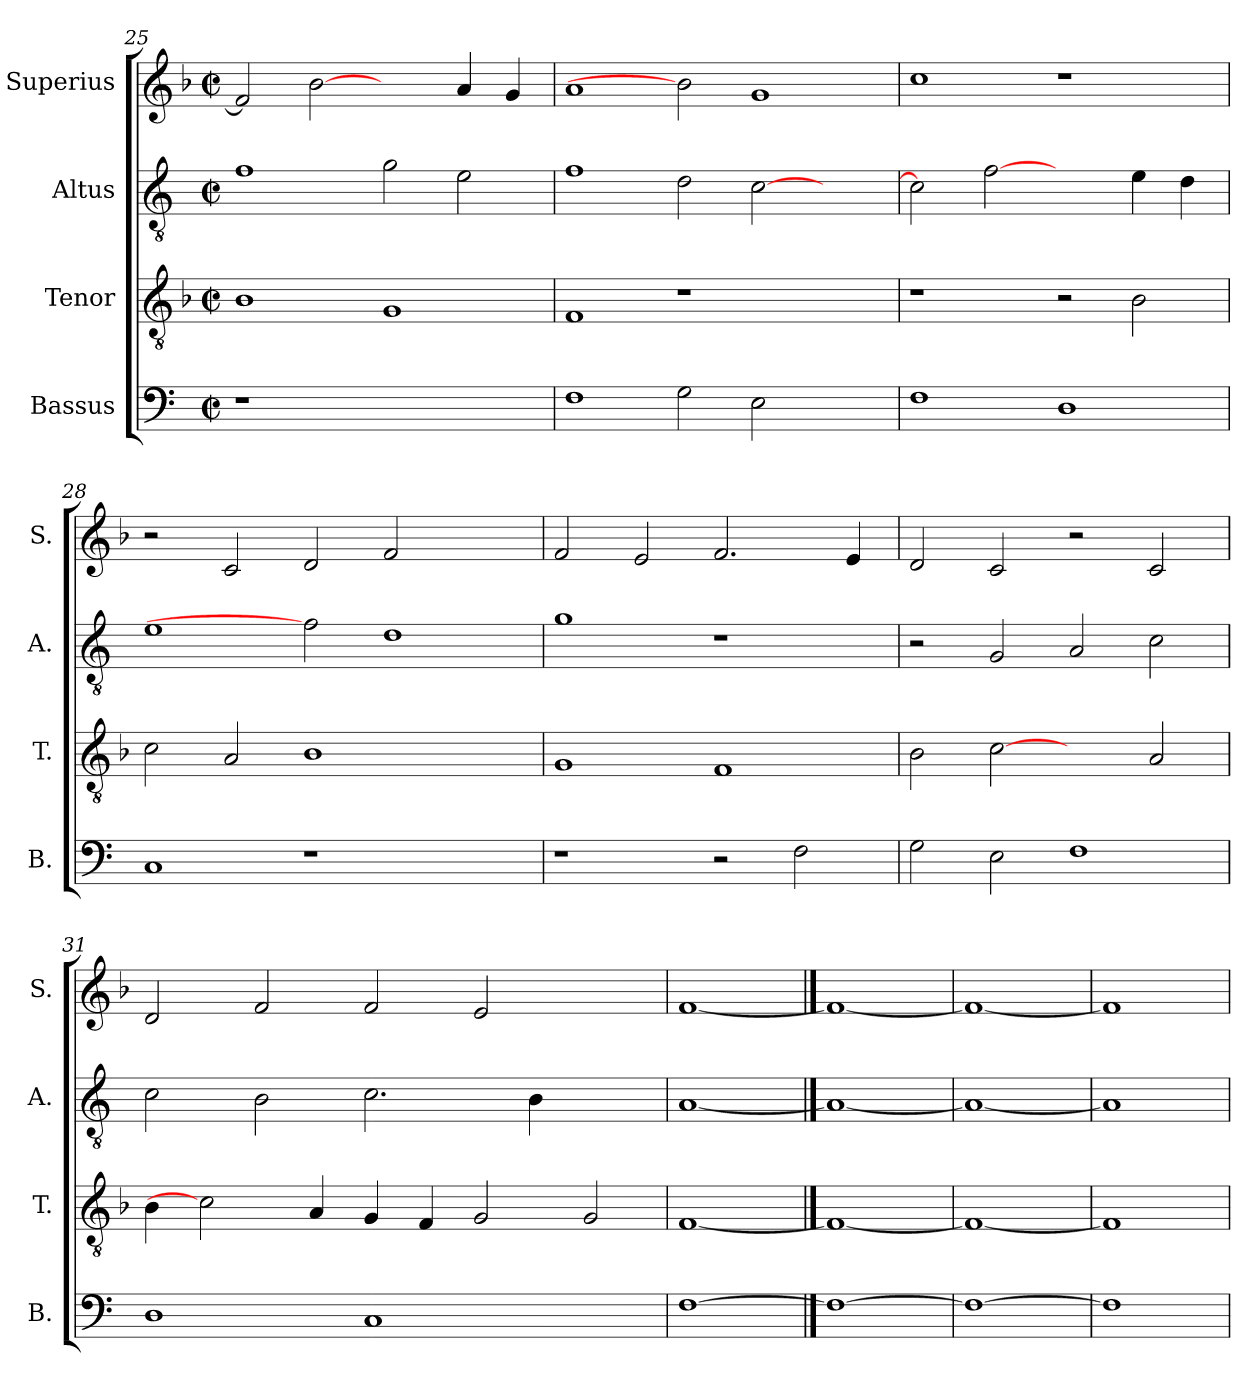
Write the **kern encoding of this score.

**kern	**kern	**kern	**kern
*part4	*part3	*part2	*part1
*staff4	*staff3	*staff2	*staff1
*I"Bassus	*I"Tenor	*I"Altus	*I"Superius
*I'B.	*I'T.	*I'A.	*I'S.
!!LO:LB:g=z
*clefF4	*clefGv2	*clefGv2	*clefG2
*	*ITrd7c12	*ITrd7c12	*
*k[]	*k[b-]	*k[]	*k[b-]
*C:	*d:	*C:	*d:
*M2/2	*M2/2	*M2/2	*M2/2
*met(c|)	*met(c|)	*met(c|)	*met(c|)
=25	=25	=25	=25
!LO:N:vis=1	!	!	!
1r	1BB-i	1Fi	2fi/]
.	.	.	[2b-i
1ryy	1GGi	2Gi\	2ryy
.	.	2Ei\	4ai/
.	.	.	4gi/
=26	=26	=26	=26
1Fi	1FFi	1Fi	1ai
2Gi\	1r	2Di\	2b-i]
2Ei\	.	[>2Ci\	1gi
2ryy	2ryy	2ryy	.
=27	=27	=27	=27
1Fi	1r	2Ci\]	1cci
.	.	[2Fi	.
1Di	2r	2ryy	1r
.	2BB-i\	4Ei\	.
.	.	4Di\	.
=28	=28	=28	=28
1Ci	2Ci\	1Ei	2r
.	2AAi/	.	2ci/
1r	1BB-i	2Fi]	2di/
.	.	1Di	2fi/
2ryy	2ryy	.	2ryy
!!LO:PB:g=z
=29	=29	=29	=29
1r	1GGi	1Gi	2fi/
.	.	.	2ei/
2r	1FFi	1r	2.fi/
2Fi\	.	.	.
.	.	.	4ei/
=30	=30	=30	=30
2Gi\	2BB-i\	2r	2di/
2Ei\	[2Ci	2GGi/	2ci/
1Fi	2ryy	2AAi/	2r
.	2AAi/	2Ci\	2ci/
=31	=31	=31	=31
1Di	4BB-i\	2Ci\	2di/
.	2Ci]	.	.
.	.	2BBi\	2fi/
.	4AAi/	.	.
1Ci	4GGi/	2.Ci\	2fi/
.	4FFi/	.	.
.	2GGi/	.	2ei/
.	.	4BBi\	.
2ryy	2GGi/	2ryy	2ryy
=32	=32	=32	=32
[1Fi	[1FFi	[1AAi	[1fi
==33	==33	==33	==33
1Fi_	1FFi_	1AAi_	1fi_
=34	=34	=34	=34
1Fi_	1FFi_	1AAi_	1fi_
=35	=35	=35	=35
1Fi]	1FFi]	1AAi]	1fi]
=	=	=	=
*-	*-	*-	*-
